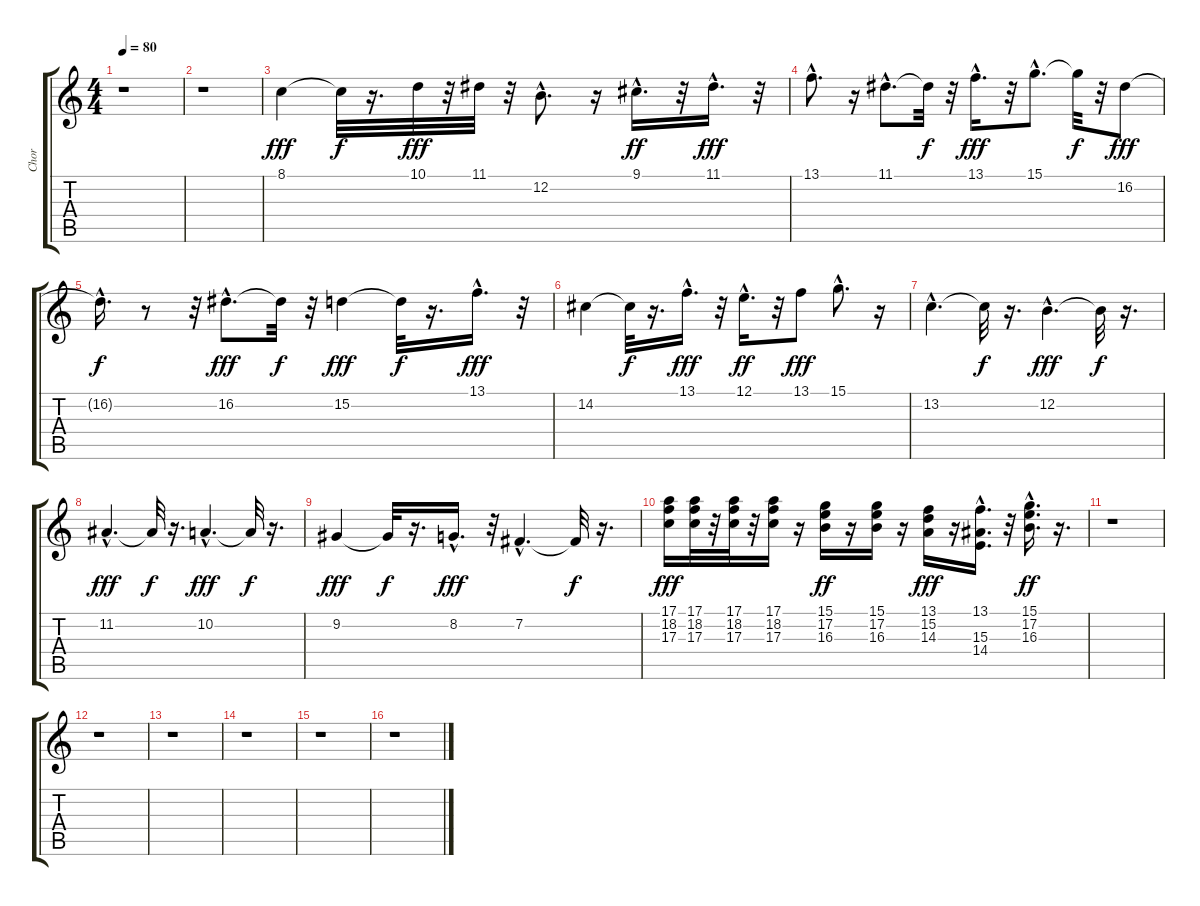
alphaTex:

\track ("Chor" "Chor") {instrument percussiveorgan}
\staff {score tabs}
\tuning (E4 B3 G3 D3 A2 E2) {hide}
\ts (4 4)
\tempo 80
\clef g2
\ks c
r.1{dy f} |
r.1 |
8.1.4{dy fff} 8.1{t}.32{dy f} r.16{d} 10.1.32{dy fff} r.32 11.1.32 r.32 12.2{hac}.8{d} r.16 9.1{hac}.16{d dy ff} r.32 11.1{hac}.16{d dy fff} r.32 |
13.1{hac}.8{d} r.16 11.1{hac}.8{d} 11.1{t}.32{dy f} r.32 13.1{hac}.16{d dy fff} r.32 15.1{hac}.8{d} 15.1{t}.32{dy f} r.32 16.2.8{dy fff} |
16.2{hac t}.16{d dy f} r.8 r.32 16.2{hac}.8{d dy fff} 16.2{t}.32{dy f} r.32 15.2.4{dy fff} 15.2{t}.32{dy f} r.16{d} 13.1{hac}.16{d dy fff} r.32 |
14.2.4 14.2{t}.32{dy f} r.16{d} 13.1{hac}.16{d dy fff} r.32 12.1{hac}.16{d dy ff} r.32 13.1.8{dy fff} 15.1{hac}.8{d} r.16 |
13.2{hac}.4{d} 13.2{t}.32{dy f} r.16{d} 12.2{hac}.4{d dy fff} 12.2{t}.32{dy f} r.16{d} |
11.2{hac}.4{d dy fff} 11.2{t}.32{dy f} r.16{d} 10.2{hac}.4{d dy fff} 10.2{t}.32{dy f} r.16{d} |
9.2.4{dy fff} 9.2{t}.32{dy f} r.16{d} 8.2{hac}.16{d dy fff} r.32 7.2{hac}.4{d} 7.2{t}.32{dy f} r.16{d} |
(17.1 18.2 17.3).16{dy fff} (17.1 18.2 17.3).32 r.32 (17.1 18.2 17.3).32 r.32 (17.1 18.2 17.3).16 r.16 (15.1 17.2 16.3).16{dy ff} r.16 (15.1 17.2 16.3).16 r.16 (13.1 15.2 14.3).16{dy fff} r.16 (13.1{hac} 15.3 14.4).16{d} r.32 (15.1{hac} 17.2{hac} 16.3{hac}).16{d dy ff} r.16{d} |
r.1 |
r.1 |
r.1 |
r.1 |
r.1 |
r.1
